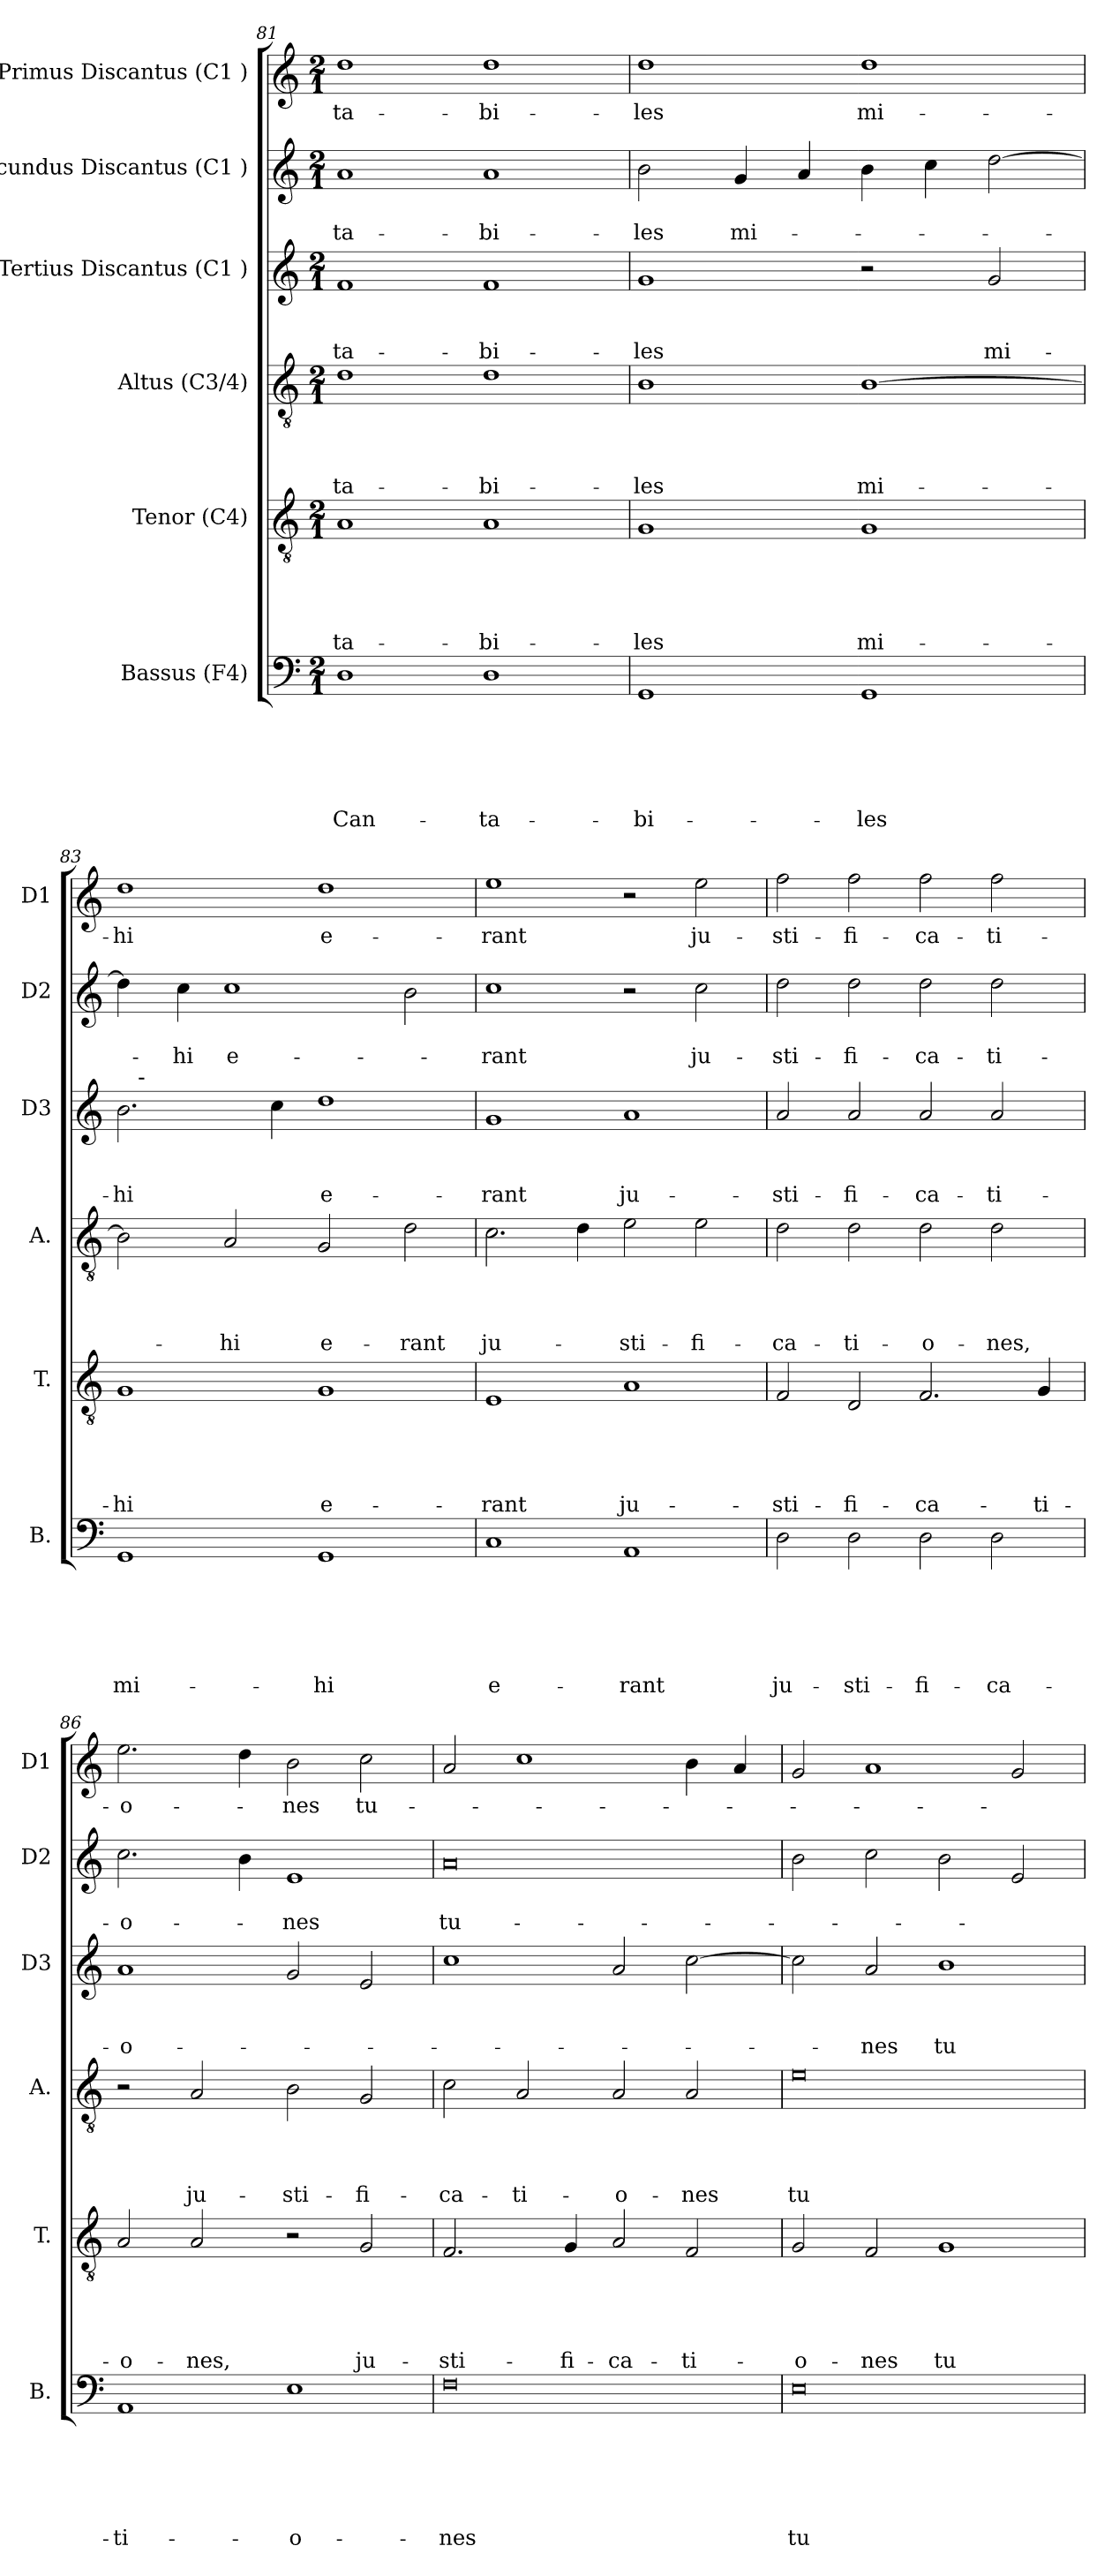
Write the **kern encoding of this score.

**kern	**text	**text	**text	**text	**text	**text	**kern	**text	**text	**text	**text	**text	**kern	**text	**text	**text	**text	**kern	**text	**text	**text	**kern	**text	**text	**kern	**text
*part6	*part6	*part6	*part6	*part6	*part6	*part6	*part5	*part5	*part5	*part5	*part5	*part5	*part4	*part4	*part4	*part4	*part4	*part3	*part3	*part3	*part3	*part2	*part2	*part2	*part1	*part1
*staff6	*staff6	*staff6	*staff6	*staff6	*staff6	*staff6	*staff5	*staff5	*staff5	*staff5	*staff5	*staff5	*staff4	*staff4	*staff4	*staff4	*staff4	*staff3	*staff3	*staff3	*staff3	*staff2	*staff2	*staff2	*staff1	*staff1
*I"Bassus (F4)	*	*	*	*	*	*	*I"Tenor (C4)	*	*	*	*	*	*I"Altus (C3/4)	*	*	*	*	*I"Tertius Discantus (C1 )	*	*	*	*I"Secundus Discantus (C1 )	*	*	*I"Primus Discantus (C1 )	*
*I'B.	*	*	*	*	*	*	*I'T.	*	*	*	*	*	*I'A.	*	*	*	*	*I'D3	*	*	*	*I'D2	*	*	*I'D1	*
*clefF4	*	*	*	*	*	*	*clefGv2	*	*	*	*	*	*clefGv2	*	*	*	*	*clefG2	*	*	*	*clefG2	*	*	*clefG2	*
*k[]	*	*	*	*	*	*	*k[]	*	*	*	*	*	*k[]	*	*	*	*	*k[]	*	*	*	*k[]	*	*	*k[]	*
*C:	*	*	*	*	*	*	*C:	*	*	*	*	*	*C:	*	*	*	*	*C:	*	*	*	*C:	*	*	*C:	*
*M2/1	*	*	*	*	*	*	*M2/1	*	*	*	*	*	*M2/1	*	*	*	*	*M2/1	*	*	*	*M2/1	*	*	*M2/1	*
=81	=81	=81	=81	=81	=81	=81	=81	=81	=81	=81	=81	=81	=81	=81	=81	=81	=81	=81	=81	=81	=81	=81	=81	=81	=81	=81
!	!	!	!	!	!	!LO:LY:b	!	!	!	!	!	!LO:LY:b	!	!	!	!	!LO:LY:b	!	!	!	!LO:LY:b	!	!	!LO:LY:b	!	!LO:LY:b
1D	.	.	.	.	.	Can-	1A	.	.	.	.	-ta-	1d	.	.	.	-ta-	1f	.	.	-ta-	1a	.	-ta-	1dd	-ta-
!	!	!	!	!	!	!LO:LY:b	!	!	!	!	!	!LO:LY:b	!	!	!	!	!LO:LY:b	!	!	!	!LO:LY:b	!	!	!LO:LY:b	!	!LO:LY:b
1D	.	.	.	.	.	-ta-	1A	.	.	.	.	-bi-	1d	.	.	.	-bi-	1f	.	.	-bi-	1a	.	-bi-	1dd	-bi-
=82	=82	=82	=82	=82	=82	=82	=82	=82	=82	=82	=82	=82	=82	=82	=82	=82	=82	=82	=82	=82	=82	=82	=82	=82	=82	=82
!	!	!	!	!	!	!LO:LY:b	!	!	!	!	!	!LO:LY:b	!	!	!	!	!LO:LY:b	!	!	!	!LO:LY:b	!	!	!LO:LY:b	!	!LO:LY:b
1GG	.	.	.	.	.	-bi-	1G	.	.	.	.	-les	1B	.	.	.	-les	1g	.	.	-les	2b\	.	-les	1dd	-les
!	!	!	!	!	!	!	!	!	!	!	!	!	!	!	!	!	!	!	!	!	!	!	!	!LO:LY:b	!	!
.	.	.	.	.	.	.	.	.	.	.	.	.	.	.	.	.	.	.	.	.	.	4g/	.	mi-	.	.
.	.	.	.	.	.	.	.	.	.	.	.	.	.	.	.	.	.	.	.	.	.	4a/	.	.	.	.
!	!	!	!	!	!	!LO:LY:b	!	!	!	!	!	!LO:LY:b	!	!	!	!	!LO:LY:b	!	!	!	!	!	!	!	!	!LO:LY:b
1GG	.	.	.	.	.	-les	1G	.	.	.	.	mi-	[>1B	.	.	.	mi-	2r	.	.	.	4b\	.	.	1dd	mi-
.	.	.	.	.	.	.	.	.	.	.	.	.	.	.	.	.	.	.	.	.	.	4cc\	.	.	.	.
!	!	!	!	!	!	!	!	!	!	!	!	!	!	!	!	!	!	!	!	!	!LO:LY:b	!	!	!	!	!
.	.	.	.	.	.	.	.	.	.	.	.	.	.	.	.	.	.	2g/	.	.	mi-	[>2dd\	.	.	.	.
!!LO:PB:g=z
=83	=83	=83	=83	=83	=83	=83	=83	=83	=83	=83	=83	=83	=83	=83	=83	=83	=83	=83	=83	=83	=83	=83	=83	=83	=83	=83
!	!	!	!	!	!	!LO:LY:b	!	!	!	!	!	!LO:LY:b	!	!	!	!	!	!	!	!	!LO:LY:b	!	!	!	!	!LO:LY:b
*	*	*	*	*	*	*	*	*	*	*	*	*	*	*	*	*	*	*^	*	*	*	*	*	*	*	*
1GG	.	.	.	.	.	mi-	1G	.	.	.	.	-hi	2B\]	.	.	.	.	2.b\	16ryy	.	.	-hi	4dd\]	.	.	1dd	-hi
!	!	!	!	!	!	!	!	!	!	!	!	!	!	!	!	!	!	!	!LO:TX:a:t=-	!	!	!	!	!	!	!	!
.	.	.	.	.	.	.	.	.	.	.	.	.	.	.	.	.	.	.	1ryy	.	.	.	.	.	.	.	.
!	!	!	!	!	!	!	!	!	!	!	!	!	!	!	!	!	!	!	!	!	!	!	!	!	!LO:LY:b	!	!
.	.	.	.	.	.	.	.	.	.	.	.	.	.	.	.	.	.	.	.	.	.	.	4cc\	.	-hi	.	.
!	!	!	!	!	!	!	!	!	!	!	!	!	!	!	!	!	!LO:LY:b	!	!	!	!	!	!	!	!LO:LY:b:rj	!	!
.	.	.	.	.	.	.	.	.	.	.	.	.	2A/	.	.	.	-hi	.	.	.	.	.	1cc	.	e-	.	.
.	.	.	.	.	.	.	.	.	.	.	.	.	.	.	.	.	.	4cc\	.	.	.	.	.	.	.	.	.
!	!	!	!	!	!	!LO:LY:b	!	!	!	!	!	!LO:LY:b:rj	!	!	!	!	!LO:LY:b	!	!	!	!	!LO:LY:b:rj	!	!	!	!	!LO:LY:b:rj
1GG	.	.	.	.	.	-hi	1G	.	.	.	.	e-	2G/	.	.	.	e-	1dd	.	.	.	e-	.	.	.	1dd	e-
.	.	.	.	.	.	.	.	.	.	.	.	.	.	.	.	.	.	.	2...ryy	.	.	.	.	.	.	.	.
!	!	!	!	!	!	!	!	!	!	!	!	!	!	!	!	!	!LO:LY:b	!	!	!	!	!	!	!	!	!	!
.	.	.	.	.	.	.	.	.	.	.	.	.	2d\	.	.	.	-rant	.	.	.	.	.	2b\	.	.	.	.
=84	=84	=84	=84	=84	=84	=84	=84	=84	=84	=84	=84	=84	=84	=84	=84	=84	=84	=84	=84	=84	=84	=84	=84	=84	=84	=84	=84
!	!	!	!	!	!	!LO:LY:b:rj	!	!	!	!	!	!LO:LY:b	!	!	!	!	!LO:LY:b	!	!	!	!	!LO:LY:b	!	!	!LO:LY:b	!	!LO:LY:b
*	*	*	*	*	*	*	*	*	*	*	*	*	*	*	*	*	*	*v	*v	*	*	*	*	*	*	*	*
1C	.	.	.	.	.	e-	1E	.	.	.	.	-rant	2.c\	.	.	.	ju-	1g	.	.	-rant	1cc	.	-rant	1ee	-rant
.	.	.	.	.	.	.	.	.	.	.	.	.	4d\	.	.	.	.	.	.	.	.	.	.	.	.	.
!	!	!	!	!	!	!LO:LY:b	!	!	!	!	!	!LO:LY:b	!	!	!	!	!LO:LY:b	!	!	!	!LO:LY:b	!	!	!	!	!
1AA	.	.	.	.	.	-rant	1A	.	.	.	.	ju-	2e\	.	.	.	-sti-	1a	.	.	ju-	2r	.	.	2r	.
!	!	!	!	!	!	!	!	!	!	!	!	!	!	!	!	!	!LO:LY:b	!	!	!	!	!	!	!LO:LY:b	!	!LO:LY:b
.	.	.	.	.	.	.	.	.	.	.	.	.	2e\	.	.	.	-fi-	.	.	.	.	2cc\	.	ju-	2ee\	ju-
=85	=85	=85	=85	=85	=85	=85	=85	=85	=85	=85	=85	=85	=85	=85	=85	=85	=85	=85	=85	=85	=85	=85	=85	=85	=85	=85
!	!	!	!	!	!	!LO:LY:b	!	!	!	!	!	!LO:LY:b	!	!	!	!	!LO:LY:b	!	!	!	!LO:LY:b	!	!	!LO:LY:b	!	!LO:LY:b
2D\	.	.	.	.	.	ju-	2F/	.	.	.	.	-sti-	2d\	.	.	.	-ca-	2a/	.	.	-sti-	2dd\	.	-sti-	2ff\	-sti-
!	!	!	!	!	!	!LO:LY:b	!	!	!	!	!	!LO:LY:b	!	!	!	!	!LO:LY:b	!	!	!	!LO:LY:b	!	!	!LO:LY:b	!	!LO:LY:b
2D\	.	.	.	.	.	-sti-	2D/	.	.	.	.	-fi-	2d\	.	.	.	-ti-	2a/	.	.	-fi-	2dd\	.	-fi-	2ff\	-fi-
!	!	!	!	!	!	!LO:LY:b	!	!	!	!	!	!LO:LY:b	!	!	!	!	!LO:LY:b	!	!	!	!LO:LY:b	!	!	!LO:LY:b	!	!LO:LY:b
2D\	.	.	.	.	.	-fi-	2.F/	.	.	.	.	-ca-	2d\	.	.	.	-o-	2a/	.	.	-ca-	2dd\	.	-ca-	2ff\	-ca-
!	!	!	!	!	!	!LO:LY:b	!	!	!	!	!	!	!	!	!	!	!LO:LY:b	!	!	!	!LO:LY:b	!	!	!LO:LY:b	!	!LO:LY:b
2D\	.	.	.	.	.	-ca-	.	.	.	.	.	.	2d\	.	.	.	-nes,	2a/	.	.	-ti-	2dd\	.	-ti-	2ff\	-ti-
!	!	!	!	!	!	!	!	!	!	!	!	!LO:LY:b	!	!	!	!	!	!	!	!	!	!	!	!	!	!
.	.	.	.	.	.	.	4G/	.	.	.	.	-ti-	.	.	.	.	.	.	.	.	.	.	.	.	.	.
=86	=86	=86	=86	=86	=86	=86	=86	=86	=86	=86	=86	=86	=86	=86	=86	=86	=86	=86	=86	=86	=86	=86	=86	=86	=86	=86
!	!	!	!	!	!	!LO:LY:b	!	!	!	!	!	!LO:LY:b	!	!	!	!	!	!	!	!	!LO:LY:b:rj	!	!	!LO:LY:b	!	!LO:LY:b
1AA	.	.	.	.	.	-ti-	2A/	.	.	.	.	-o-	2r	.	.	.	.	1a	.	.	-o-	2.cc\	.	-o-	2.ee\	-o-
!	!	!	!	!	!	!	!	!	!	!	!	!LO:LY:b	!	!	!	!	!LO:LY:b	!	!	!	!	!	!	!	!	!
.	.	.	.	.	.	.	2A/	.	.	.	.	-nes,	2A/	.	.	.	ju-	.	.	.	.	.	.	.	.	.
.	.	.	.	.	.	.	.	.	.	.	.	.	.	.	.	.	.	.	.	.	.	4b\	.	.	4dd\	.
!	!	!	!	!	!	!LO:LY:b:rj	!	!	!	!	!	!	!	!	!	!	!LO:LY:b	!	!	!	!	!	!	!LO:LY:b	!	!LO:LY:b
1E	.	.	.	.	.	-o-	2r	.	.	.	.	.	2B\	.	.	.	-sti-	2g/	.	.	.	1e	.	-nes	2b\	-nes
!	!	!	!	!	!	!	!	!	!	!	!	!LO:LY:b	!	!	!	!	!LO:LY:b	!	!	!	!	!	!	!	!	!LO:LY:b
.	.	.	.	.	.	.	2G/	.	.	.	.	ju-	2G/	.	.	.	-fi-	2e/	.	.	.	.	.	.	2cc\	tu-
!!LO:LB:g=z
=87	=87	=87	=87	=87	=87	=87	=87	=87	=87	=87	=87	=87	=87	=87	=87	=87	=87	=87	=87	=87	=87	=87	=87	=87	=87	=87
!	!	!	!	!	!	!LO:LY:b:rj	!	!	!	!	!	!LO:LY:b	!	!	!	!	!LO:LY:b	!	!	!	!	!	!	!LO:LY:b	!	!
0F	.	.	.	.	.	-nes	2.F/	.	.	.	.	-sti-	2c\	.	.	.	-ca-	1cc	.	.	.	0a	.	tu-	2a/	.
!	!	!	!	!	!	!	!	!	!	!	!	!	!	!	!	!	!LO:LY:b	!	!	!	!	!	!	!	!	!
.	.	.	.	.	.	.	.	.	.	.	.	.	2A/	.	.	.	-ti-	.	.	.	.	.	.	.	1cc	.
!	!	!	!	!	!	!	!	!	!	!	!	!LO:LY:b	!	!	!	!	!	!	!	!	!	!	!	!	!	!
.	.	.	.	.	.	.	4G/	.	.	.	.	-fi-	.	.	.	.	.	.	.	.	.	.	.	.	.	.
!	!	!	!	!	!	!	!	!	!	!	!	!LO:LY:b	!	!	!	!	!LO:LY:b	!	!	!	!	!	!	!	!	!
.	.	.	.	.	.	.	2A/	.	.	.	.	-ca-	2A/	.	.	.	-o-	2a/	.	.	.	.	.	.	.	.
!	!	!	!	!	!	!	!	!	!	!	!	!LO:LY:b	!	!	!	!	!LO:LY:b	!	!	!	!	!	!	!	!	!
.	.	.	.	.	.	.	2F/	.	.	.	.	-ti-	2A/	.	.	.	-nes	[>2cc\	.	.	.	.	.	.	4b\	.
.	.	.	.	.	.	.	.	.	.	.	.	.	.	.	.	.	.	.	.	.	.	.	.	.	4a/	.
=88	=88	=88	=88	=88	=88	=88	=88	=88	=88	=88	=88	=88	=88	=88	=88	=88	=88	=88	=88	=88	=88	=88	=88	=88	=88	=88
!	!	!	!	!	!	!LO:LY:b:rj	!	!	!	!	!	!LO:LY:b	!	!	!	!	!LO:LY:b	!	!	!	!	!	!	!	!	!
0E	.	.	.	.	.	tu-	2G/	.	.	.	.	-o-	0e	.	.	.	tu-	2cc\]	.	.	.	2b\	.	.	2g/	.
!	!	!	!	!	!	!	!	!	!	!	!	!LO:LY:b	!	!	!	!	!	!	!	!	!LO:LY:b	!	!	!	!	!
.	.	.	.	.	.	.	2F/	.	.	.	.	-nes	.	.	.	.	.	2a/	.	.	-nes	2cc\	.	.	1a	.
!	!	!	!	!	!	!	!	!	!	!	!	!LO:LY:b	!	!	!	!	!	!	!	!	!LO:LY:b	!	!	!	!	!
.	.	.	.	.	.	.	1G	.	.	.	.	tu-	.	.	.	.	.	1b	.	.	tu-	2b\	.	.	.	.
.	.	.	.	.	.	.	.	.	.	.	.	.	.	.	.	.	.	.	.	.	.	2e/	.	.	2g/	.
=	=	=	=	=	=	=	=	=	=	=	=	=	=	=	=	=	=	=	=	=	=	=	=	=	=	=
*-	*-	*-	*-	*-	*-	*-	*-	*-	*-	*-	*-	*-	*-	*-	*-	*-	*-	*-	*-	*-	*-	*-	*-	*-	*-	*-
